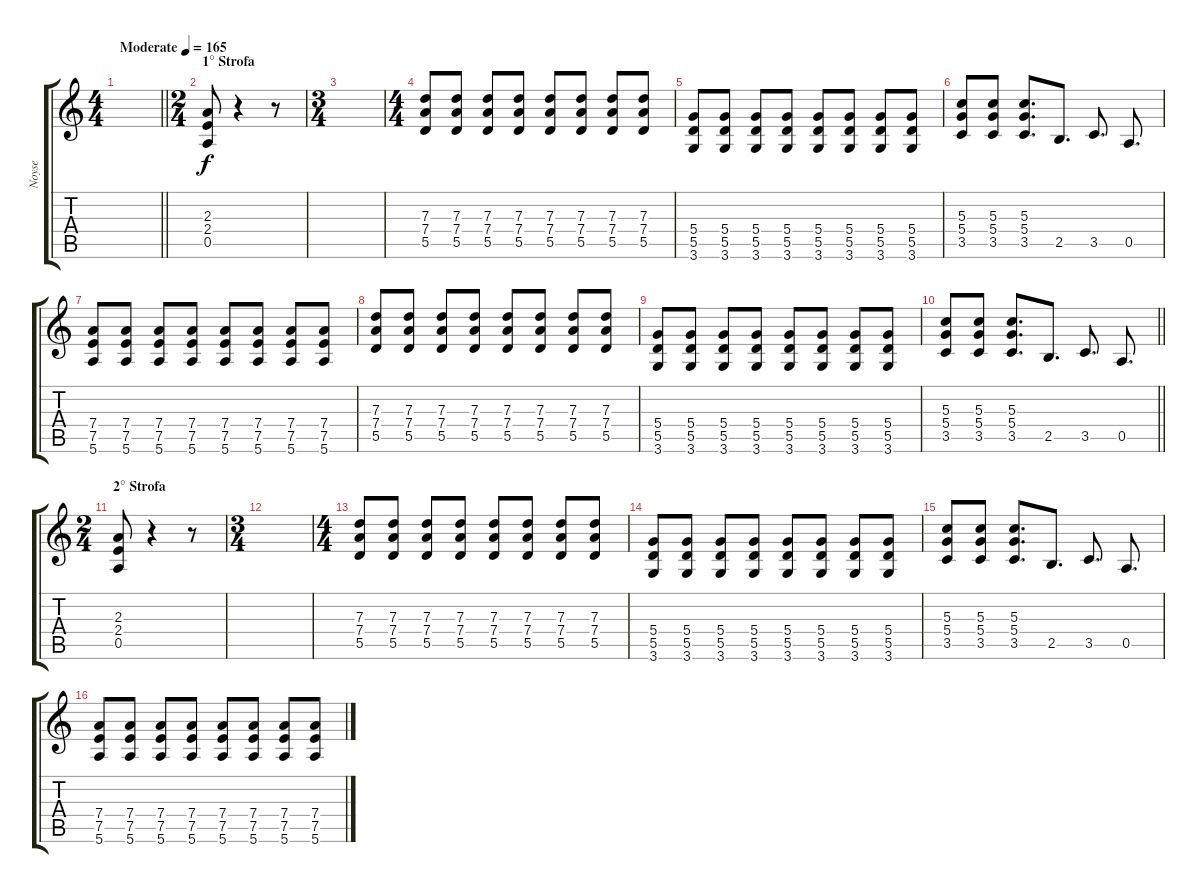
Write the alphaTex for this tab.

\track ("Noyse" "Noyse") {instrument overdrivenguitar}
\staff {score tabs}
\tuning (E4 B3 G3 D3 A2 E2) {hide}
\ts (4 4)
\tempo (165 "Moderate")
\clef g2
\barLineRight lightlight
\ks c
|
\ts (2 4)
\section ("" "1° Strofa")
(2.3 2.4 0.5).8 r.4 r.8 |
\ts (3 4)
|
\ts (4 4)
(7.3 7.4 5.5).8 (7.3 7.4 5.5).8 (7.3 7.4 5.5).8 (7.3 7.4 5.5).8 (7.3 7.4 5.5).8 (7.3 7.4 5.5).8 (7.3 7.4 5.5).8 (7.3 7.4 5.5).8 |
(5.4 5.5 3.6).8 (5.4 5.5 3.6).8 (5.4 5.5 3.6).8 (5.4 5.5 3.6).8 (5.4 5.5 3.6).8 (5.4 5.5 3.6).8 (5.4 5.5 3.6).8 (5.4 5.5 3.6).8 |
(5.3 5.4 3.5).8 (5.3 5.4 3.5).8 (5.3 5.4 3.5).8{d} 2.5.8{d} 3.5.8{d} 0.5.8{d} |
(7.4 7.5 5.6).8 (7.4 7.5 5.6).8 (7.4 7.5 5.6).8 (7.4 7.5 5.6).8 (7.4 7.5 5.6).8 (7.4 7.5 5.6).8 (7.4 7.5 5.6).8 (7.4 7.5 5.6).8 |
(7.3 7.4 5.5).8 (7.3 7.4 5.5).8 (7.3 7.4 5.5).8 (7.3 7.4 5.5).8 (7.3 7.4 5.5).8 (7.3 7.4 5.5).8 (7.3 7.4 5.5).8 (7.3 7.4 5.5).8 |
(5.4 5.5 3.6).8 (5.4 5.5 3.6).8 (5.4 5.5 3.6).8 (5.4 5.5 3.6).8 (5.4 5.5 3.6).8 (5.4 5.5 3.6).8 (5.4 5.5 3.6).8 (5.4 5.5 3.6).8 |
\barLineRight lightlight
(5.3 5.4 3.5).8 (5.3 5.4 3.5).8 (5.3 5.4 3.5).8{d} 2.5.8{d} 3.5.8{d} 0.5.8{d} |
\ts (2 4)
\section ("" "2° Strofa")
(2.3 2.4 0.5).8 r.4 r.8 |
\ts (3 4)
|
\ts (4 4)
(7.3 7.4 5.5).8 (7.3 7.4 5.5).8 (7.3 7.4 5.5).8 (7.3 7.4 5.5).8 (7.3 7.4 5.5).8 (7.3 7.4 5.5).8 (7.3 7.4 5.5).8 (7.3 7.4 5.5).8 |
(5.4 5.5 3.6).8 (5.4 5.5 3.6).8 (5.4 5.5 3.6).8 (5.4 5.5 3.6).8 (5.4 5.5 3.6).8 (5.4 5.5 3.6).8 (5.4 5.5 3.6).8 (5.4 5.5 3.6).8 |
(5.3 5.4 3.5).8 (5.3 5.4 3.5).8 (5.3 5.4 3.5).8{d} 2.5.8{d} 3.5.8{d} 0.5.8{d} |
(7.4 7.5 5.6).8 (7.4 7.5 5.6).8 (7.4 7.5 5.6).8 (7.4 7.5 5.6).8 (7.4 7.5 5.6).8 (7.4 7.5 5.6).8 (7.4 7.5 5.6).8 (7.4 7.5 5.6).8
